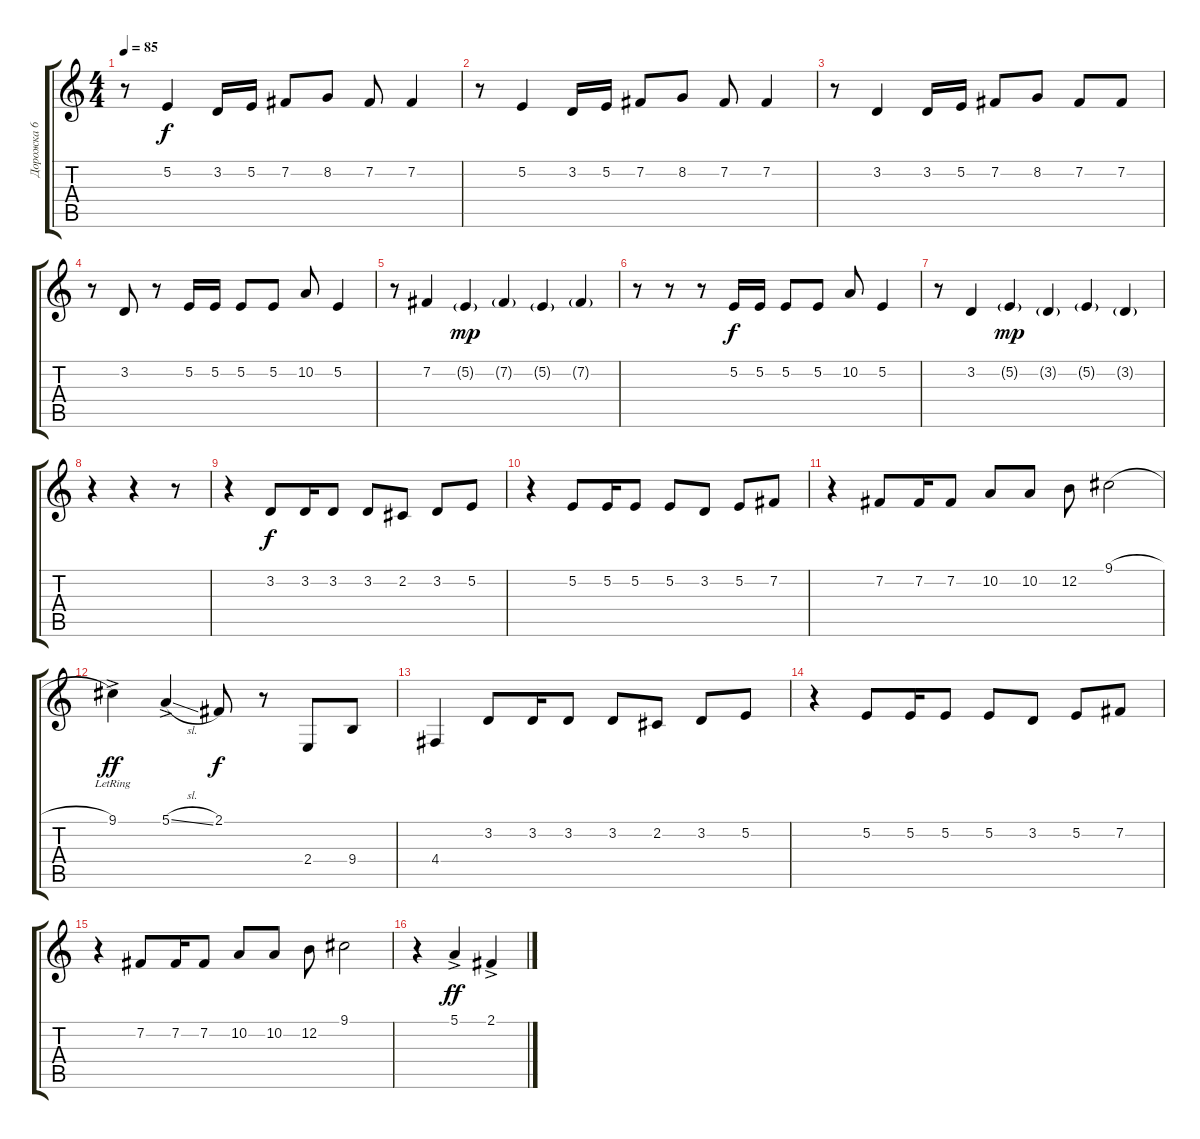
\track ("Дорожка 6" "Дорожка 6") {instrument sopranosax}
\staff {score tabs}
\tuning (E4 B3 G3 D3 A2 E2) {hide}
\ts (4 4)
\tempo 85
\clef g2
\ks c
r.8{dy f} 5.2.4 3.2.16 5.2.16 7.2.8 8.2.8 7.2.8 7.2.4 |
r.8 5.2.4 3.2.16 5.2.16 7.2.8 8.2.8 7.2.8 7.2.4 |
r.8 3.2.4 3.2.16 5.2.16 7.2.8 8.2.8 7.2.8 7.2.8 |
r.8 3.2.8 r.8 5.2.16 5.2.16 5.2.8 5.2.8 10.2.8 5.2.4 |
r.8 7.2.4 5.2{g}.4{dy mp} 7.2{g}.4 5.2{g}.4 7.2{g}.4 |
r.8 r.8 r.8 5.2.16{dy f} 5.2.16 5.2.8 5.2.8 10.2.8 5.2.4 |
r.8 3.2.4 5.2{g}.4{dy mp} 3.2{g}.4 5.2{g}.4 3.2{g}.4 |
r.4 r.4 r.8 |
r.4 3.2.8{dy f} 3.2.16 3.2.8 3.2.8 2.2.8 3.2.8 5.2.8 |
r.4 5.2.8 5.2.16 5.2.8 5.2.8 3.2.8 5.2.8 7.2.8 |
r.4 7.2.8 7.2.16 7.2.8 10.2.8 10.2.8 12.2.8 9.1{h}.2 |
9.1{ac lr}.4{dy ff} 5.1{sl ac}.4 2.1.8{dy f} r.8 2.4.8 9.4.8 |
4.4.4 3.2.8 3.2.16 3.2.8 3.2.8 2.2.8 3.2.8 5.2.8 |
r.4 5.2.8 5.2.16 5.2.8 5.2.8 3.2.8 5.2.8 7.2.8 |
r.4 7.2.8 7.2.16 7.2.8 10.2.8 10.2.8 12.2.8 9.1.2 |
r.4 5.1{ac}.4{dy ff} 2.1{ac}.4
